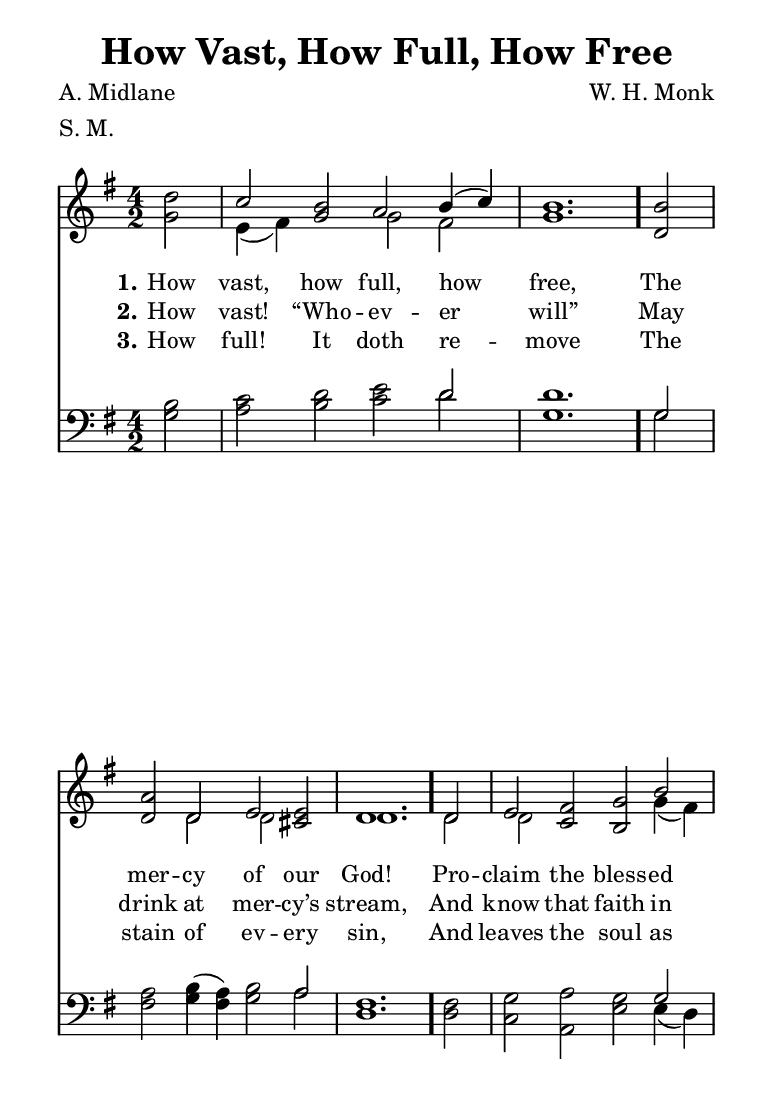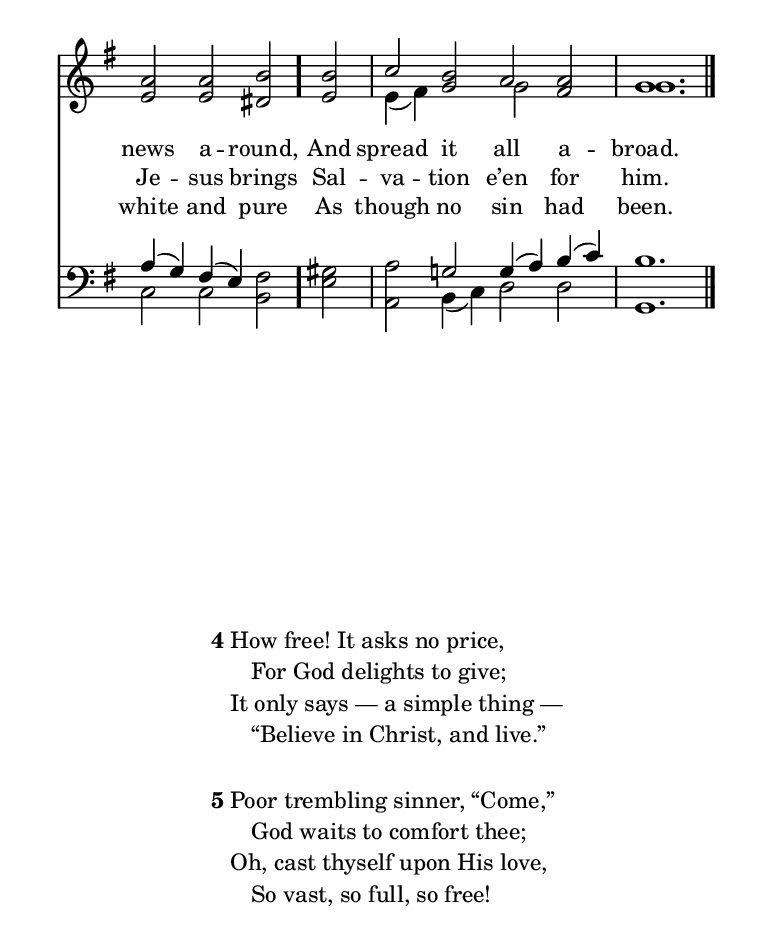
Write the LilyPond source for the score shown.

\include "common/global.ily"
\paper {
  \include "common/paper.ily"
  ragged-last-bottom = ##t
  system-count = #(cond (is-eogsized 2) (#t #f))
}

\header{
  %gospel
  hymnnumber = "141"
  title = "How Vast, How Full, How Free"
  tunename = "St. Ethelwald"
  meter = "S. M."
  poet = "A. Midlane"
  composer = "W. H. Monk"
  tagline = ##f
}

% for fermata in MIDI
ta = { \tempo 2=80 }
tb = { \tempo 2=40 }

global = {
  \include "common/overrides.ily"
  \override Staff.TimeSignature.style = #'numbered
  \time 4/2
  \override Score.MetronomeMark.transparent = ##t % hide all fermata changes too
  \ta
  \key g \major
  \partial 2
  \autoBeamOff
}

notesSoprano = {
\global
\relative c'' {

  d2 | c b a b4( c) | b1.
  b2 | a d, e e | d1.
  d2 | e fis g b | a a b
  b2 | c b a a | g1.

  \bar "|."

}
}

notesAlto = {
\global
\relative e' {

  g2 | e4( fis) g2 g fis | g1.
  d2 | d d d cis | d1.
  d2 | d c b g'4( fis) | e2 e dis
  e2 | e4( fis) g2 g fis | g1.

}
}

notesTenor = {
\global
\relative a {

  b2 | c d e d | d1.
  g,2 | a b4( a) b2 a | fis1.
  fis2 | g a g g | a4( g) fis( e) fis2
  gis2 | a g! g4( a) b( c) | b1.

}
}

notesBass = {
\global
\relative f {

  g2 | a b c d | g,1.
  g2 | fis g4( fis) g2 a | d,1.
  d2 | c a e' e4( d) | c2 c b
  e2 | a, b4( c) d2 d | g,1.

}
}

wordsA = \lyricmode {
\set stanza = "1."

How vast, how full, how free, \bar "."
The mer -- cy of our God! \bar "." \eogbreak
Pro -- claim the bless -- ed news a -- round, \bar "."
And spread it all a -- broad. \bar "."

}

wordsB = \lyricmode {
\set stanza = "2."

How vast! “Who -- ev -- er will”
May drink at mer -- cy’s stream,
And know that faith in Je -- sus brings
Sal -- va -- tion e’en for him.

}

wordsC = \lyricmode {
\set stanza = "3."

How full! It doth re -- move
The stain of ev -- ery sin,
And leaves the soul as white and pure
As though no sin had been.

}

wordsD = \markuplist {

\line { How free! It asks no price, }
\line { { \hspace #2 } For God delights to give; }
\line { It only says — a simple thing — }
\line { { \hspace #2 } “Believe in Christ, and live.” }

}

wordsE = \markuplist {

\line { Poor trembling sinner, “Come,” }
\line { { \hspace #2 } God waits to comfort thee; }
\line { Oh, cast thyself upon His love, }
\line { { \hspace #2 } So vast, so full, so free! }

}

\score {
  \context ChoirStaff <<
    \context Staff = upper <<
      \set Staff.autoBeaming = ##f
      \set ChoirStaff.systemStartDelimiter = #'SystemStartBar
      \set ChoirStaff.printPartCombineTexts = ##f
      \partcombine #'(2 . 11) \notesSoprano \notesAlto
      \context NullVoice = sopranos { \voiceOne << \notesSoprano >> }
      \context Lyrics = one   \lyricsto sopranos \wordsA
      \context Lyrics = two   \lyricsto sopranos \wordsB
      \context Lyrics = three \lyricsto sopranos \wordsC
    >>
    \context Staff = men <<
      \set Staff.autoBeaming = ##f
      \clef bass
      \set ChoirStaff.printPartCombineTexts = ##f
      \partcombine #'(2 . 11) \notesTenor \notesBass
    >>
  >>
  \layout {
    \include "common/layout.ily"
  }
  #(cond ((ly:get-option 'eog-midi-permitted) #{ \midi{
    \include "common/midi.ily"
  } #}))
}

\noPageBreak

\markup { \fill-line { \column {
  \line{ \bold 4 \column { \wordsD } } \combine \null \vspace #1
  \line{ \bold 5 \column { \wordsE } } \combine \null \vspace #1
} } }

\version "2.19.49"  % necessary for upgrading to future LilyPond versions.

% vi:set et ts=2 sw=2 ai nocindent syntax=lilypond:
